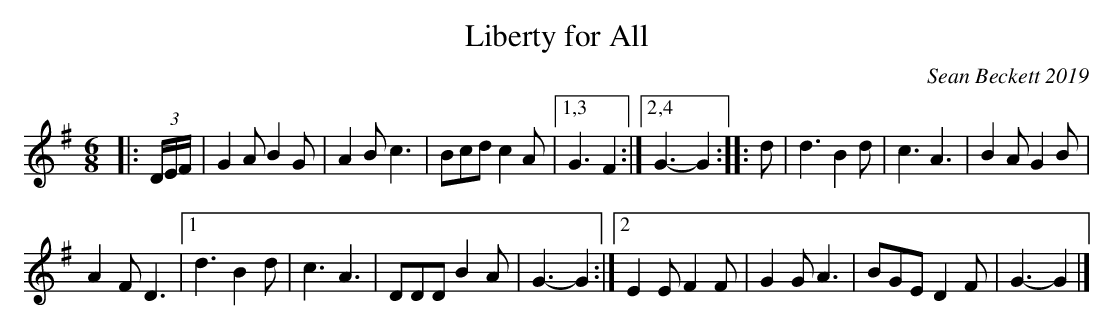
X:1
T: Liberty for All
C: Sean Beckett 2019
M: 6/8
L: 1/8
QP 3/8=95
K: G
|: (3D/E/F/ |\
G2A B2G | A2B c3 | Bcd c2A |\
[1,3 G3 F2 :|[2,4 G3- G2 :: d |\
d3 B2d | c3 A3 | B2A G2B |
A2F D3 |\
[1 d3 B2d | c3 A3 | DDD B2A | G3- G2 :|\
[2 E2E F2F | G2G A3 | BGE D2F | G3- G2 |]
